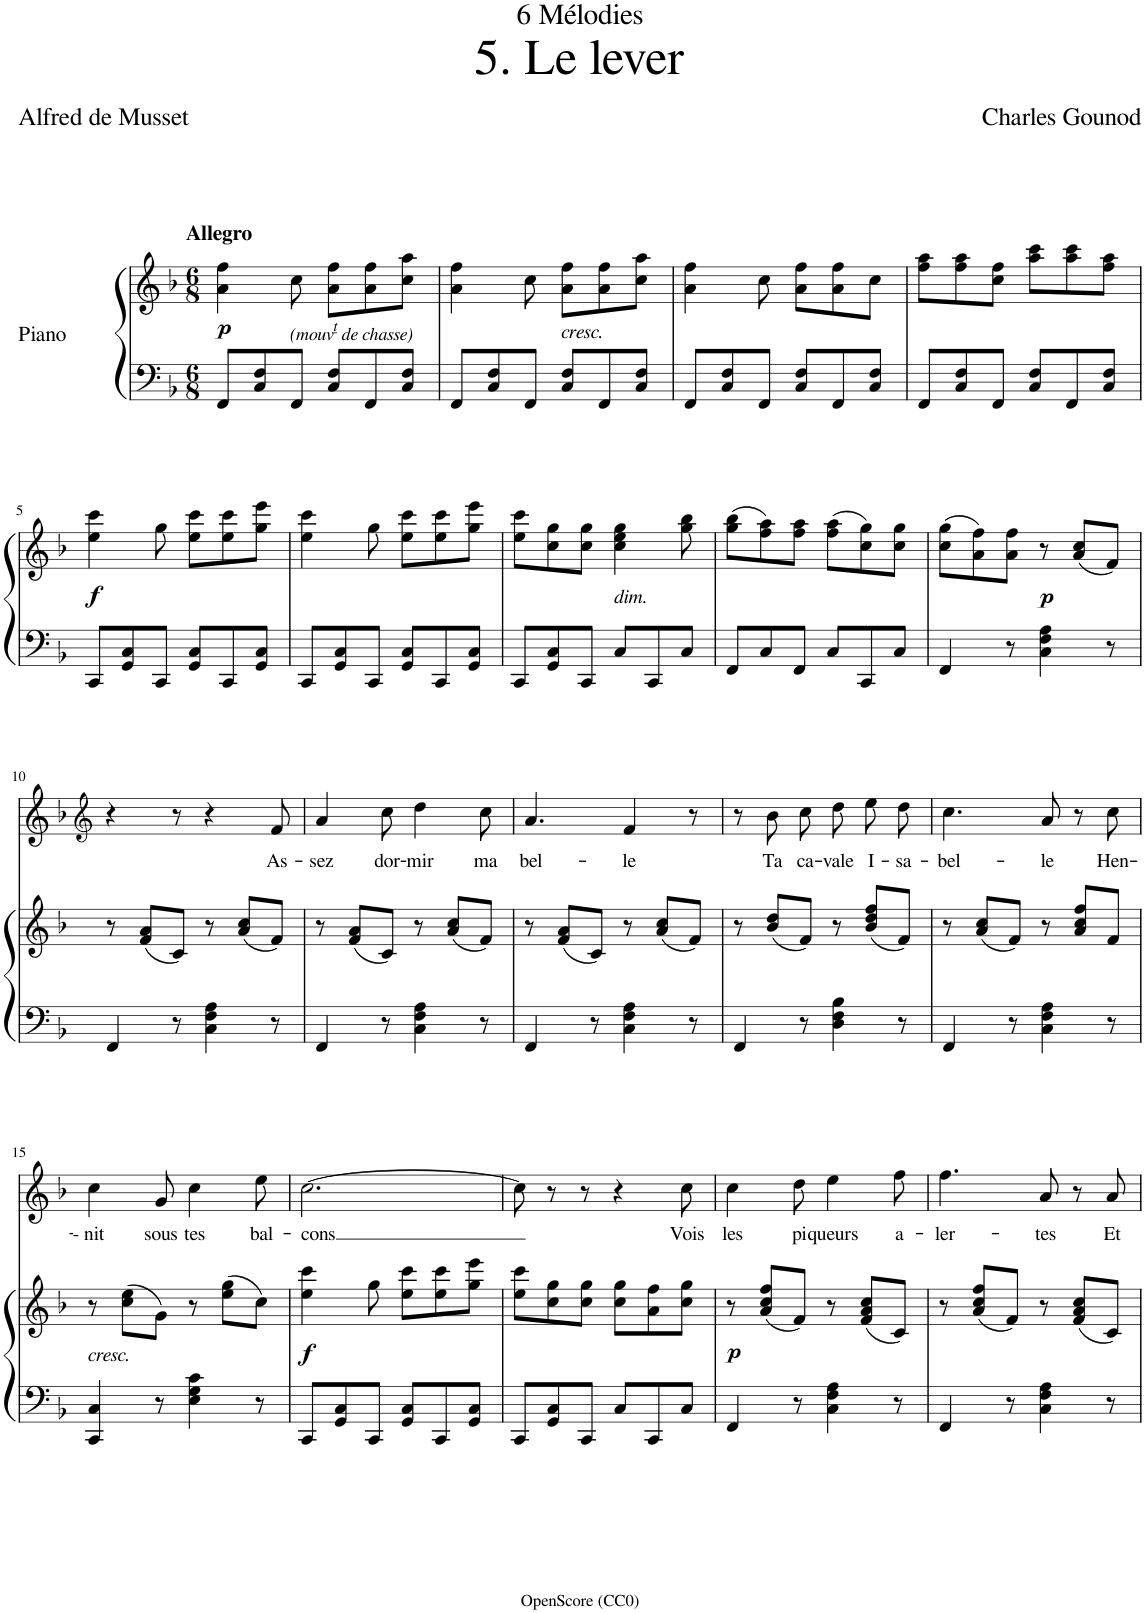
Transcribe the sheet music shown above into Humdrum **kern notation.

**kern	**kern	**dynam	**kern	**text
*part2	*part2	*part2	*part1	*part1
*staff3	*staff2	*staff2/3	*staff1	*staff1
*I"Piano	*	*	*I"Voice	*
*I'Pno	*	*	*	*
*clefF4	*clefG2	*	*clefG2	*
*k[b-]	*k[b-]	*	*k[b-]	*
*M6/8	*M6/8	*	*M6/8	*
=1	=1	=1	=1	=1
!	!	!	!LO:TX:a:B:t=Allegro	!
!	!	!LO:DY:b	!	!
8FF/L	4a\ 4ff\	p	2.r	.
8C/ 8F/	.	.	.	.
!	!LO:TX:b:i:t=(mouv	!	!	!
!	!LO:TX:b:t=t	!	!	!
!	!LO:TX:b:t=de chasse)	!	!	!
8FF/J	8cc\	.	.	.
8C/ 8F/L	8a\ 8ff\L	.	.	.
8FF/	8a\ 8ff\	.	.	.
8C/ 8F/J	8cc\ 8aa\J	.	.	.
=2	=2	=2	=2	=2
8FF/L	4a\ 4ff\	.	2.r	.
8C/ 8F/	.	.	.	.
8FF/J	8cc\	.	.	.
!	!LO:TX:b:i:t=cresc.	!	!	!
8C/ 8F/L	8a\ 8ff\L	.	.	.
8FF/	8a\ 8ff\	.	.	.
8C/ 8F/J	8cc\ 8aa\J	.	.	.
=3	=3	=3	=3	=3
8FF/L	4a\ 4ff\	.	2.r	.
8C/ 8F/	.	.	.	.
8FF/J	8cc\	.	.	.
8C/ 8F/L	8a\ 8ff\L	.	.	.
8FF/	8a\ 8ff\	.	.	.
8C/ 8F/J	8cc\J	.	.	.
=4	=4	=4	=4	=4
8FF/L	8ff\ 8aa\L	.	2.r	.
8C/ 8F/	8ff\ 8aa\	.	.	.
8FF/J	8cc\ 8ff\J	.	.	.
8C/ 8F/L	8aa\ 8ccc\L	.	.	.
8FF/	8aa\ 8ccc\	.	.	.
8C/ 8F/J	8ff\ 8aa\J	.	.	.
!!LO:LB:g=z
=5	=5	=5	=5	=5
!	!	!LO:DY:b	!	!
8CC/L	4ee\ 4ccc\	f	2.r	.
8GG/ 8C/	.	.	.	.
8CC/J	8gg\	.	.	.
8GG/ 8C/L	8ee\ 8ccc\L	.	.	.
8CC/	8ee\ 8ccc\	.	.	.
8GG/ 8C/J	8gg\ 8eee\J	.	.	.
=6	=6	=6	=6	=6
8CC/L	4ee\ 4ccc\	.	2.r	.
8GG/ 8C/	.	.	.	.
8CC/J	8gg\	.	.	.
8GG/ 8C/L	8ee\ 8ccc\L	.	.	.
8CC/	8ee\ 8ccc\	.	.	.
8GG/ 8C/J	8gg\ 8eee\J	.	.	.
=7	=7	=7	=7	=7
8CC/L	8ee\ 8ccc\L	.	2.r	.
8GG/ 8C/	8cc\ 8gg\	.	.	.
8CC/J	8cc\ 8gg\J	.	.	.
!	!LO:TX:b:i:t=dim.	!	!	!
8C/L	4cc\ 4ee\ 4gg\	.	.	.
8CC/	.	.	.	.
8C/J	8gg\ 8bb-\	.	.	.
=8	=8	=8	=8	=8
8FF/L	(8gg\ 8bb-\L	.	2.r	.
8C/	8ff\ 8aa\)	.	.	.
8FF/J	8ff\ 8aa\J	.	.	.
8C/L	(8ff\ 8aa\L	.	.	.
8CC/	8cc\ 8gg\)	.	.	.
8C/J	8cc\ 8gg\J	.	.	.
=9	=9	=9	=9	=9
4FF/	(8cc\ 8gg\L	.	2.r	.
.	8a\ 8ff\)	.	.	.
8r	8a\ 8ff\J	.	.	.
!	!	!LO:DY:b	!	!
4C\ 4F\ 4A\	8r	p	.	.
.	(8a/ 8cc/L	.	.	.
8r	8f/J)	.	.	.
!!LO:LB:g=z
=10	=10	=10	=10	=10
*	*	*	*clefG2	*
*	*	*	*k[b-]	*
4FF/	8r	.	4r	.
.	(8f/ 8a/L	.	.	.
8r	8c/J)	.	8r	.
4C\ 4F\ 4A\	8r	.	4r	.
.	(8a/ 8cc/L	.	.	.
!	!	!	!	!LO:LY:b
8r	8f/J)	.	8f/	As-
=11	=11	=11	=11	=11
!	!	!	!	!LO:LY:b
4FF/	8r	.	4a/	-sez
.	(8f/ 8a/L	.	.	.
!	!	!	!	!LO:LY:b
8r	8c/J)	.	8cc\	dor-
!	!	!	!	!LO:LY:b
4C\ 4F\ 4A\	8r	.	4dd\	-mir
.	(8a/ 8cc/L	.	.	.
!	!	!	!	!LO:LY:b
8r	8f/J)	.	8cc\	ma
=12	=12	=12	=12	=12
!	!	!	!	!LO:LY:b
4FF/	8r	.	4.a/	bel-
.	(8f/ 8a/L	.	.	.
8r	8c/J)	.	.	.
!	!	!	!	!LO:LY:b
4C\ 4F\ 4A\	8r	.	4f/	-le
.	(8a/ 8cc/L	.	.	.
8r	8f/J)	.	8r	.
=13	=13	=13	=13	=13
4FF/	8r	.	8r	.
!	!	!	!	!LO:LY:b
.	(8b-/ 8dd/L	.	8b-\L	Ta
!	!	!	!	!LO:LY:b
8r	8f/J)	.	8cc\J	ca-
!	!	!	!	!LO:LY:b
4D\ 4F\ 4B-\	8r	.	8dd\L	-vale
!	!	!	!	!LO:LY:b
.	(8b-/ 8dd/ 8ff/L	.	8ee\	I-
!	!	!	!	!LO:LY:b
8r	8f/J)	.	8dd\J	-sa-
=14	=14	=14	=14	=14
!	!	!	!	!LO:LY:b
4FF/	8r	.	4.cc\	-bel-
.	(8a/ 8cc/L	.	.	.
8r	8f/J)	.	.	.
!	!	!	!	!LO:LY:b
4C\ 4F\ 4A\	8r	.	8a/	-le
.	8a/ 8cc/ 8ff/L	.	8r	.
!	!	!	!	!LO:LY:b
8r	8f/J	.	8cc\	Hen-
!!LO:LB:g=z
=15	=15	=15	=15	=15
!	!LO:TX:b:i:t=cresc.	!	!	!
!	!	!	!	!LO:LY:b
4CC/ 4C/	8r	.	4cc\	-- nit
.	(8cc\ 8ee\L	.	.	.
!	!	!	!	!LO:LY:b
8r	8g\J)	.	8g/	sous
!	!	!	!	!LO:LY:b
4E\ 4G\ 4c\	8r	.	4cc\	tes
.	(8ee\ 8gg\L	.	.	.
!	!	!	!	!LO:LY:b
8r	8cc\J)	.	8ee\	bal-
=16	=16	=16	=16	=16
!	!	!LO:DY:b	!	!LO:LY:b
8CC/L	4ee\ 4ccc\	f	[2.cc\	-cons
8GG/ 8C/	.	.	.	.
8CC/J	8gg\	.	.	.
8GG/ 8C/L	8ee\ 8ccc\L	.	.	.
8CC/	8ee\ 8ccc\	.	.	.
8GG/ 8C/J	8gg\ 8eee\J	.	.	.
=17	=17	=17	=17	=17
8CC/L	8ee\ 8ccc\L	.	8cc\]	.
8GG/ 8C/	8cc\ 8gg\	.	8r	.
8CC/J	8cc\ 8gg\J	.	8r	.
8C/L	8cc\ 8gg\L	.	4r	.
8CC/	8a\ 8ff\	.	.	.
!	!	!	!	!LO:LY:b
8C/J	8cc\ 8gg\J	.	8cc\	Vois
=18	=18	=18	=18	=18
!	!	!LO:DY:b	!	!LO:LY:b
4FF/	8r	p	4cc\	les
.	(8a/ 8cc/ 8ff/L	.	.	.
!	!	!	!	!LO:LY:b
8r	8f/J)	.	8dd\	pi-
!	!	!	!	!LO:LY:b
4C\ 4F\ 4A\	8r	.	4ee\	-queurs
.	(8f/ 8a/ 8cc/L	.	.	.
!	!	!	!	!LO:LY:b
8r	8c/J)	.	8ff\	a-
=19	=19	=19	=19	=19
!	!	!	!	!LO:LY:b
4FF/	8r	.	4.ff\	-ler-
.	(8a/ 8cc/ 8ff/L	.	.	.
8r	8f/J)	.	.	.
!	!	!	!	!LO:LY:b
4C\ 4F\ 4A\	8r	.	8a/	-tes
.	(8f/ 8a/ 8cc/L	.	8r	.
!	!	!	!	!LO:LY:b
8r	8c/J)	.	8a/	Et
=	=	=	=	=
*-	*-	*-	*-	*-
